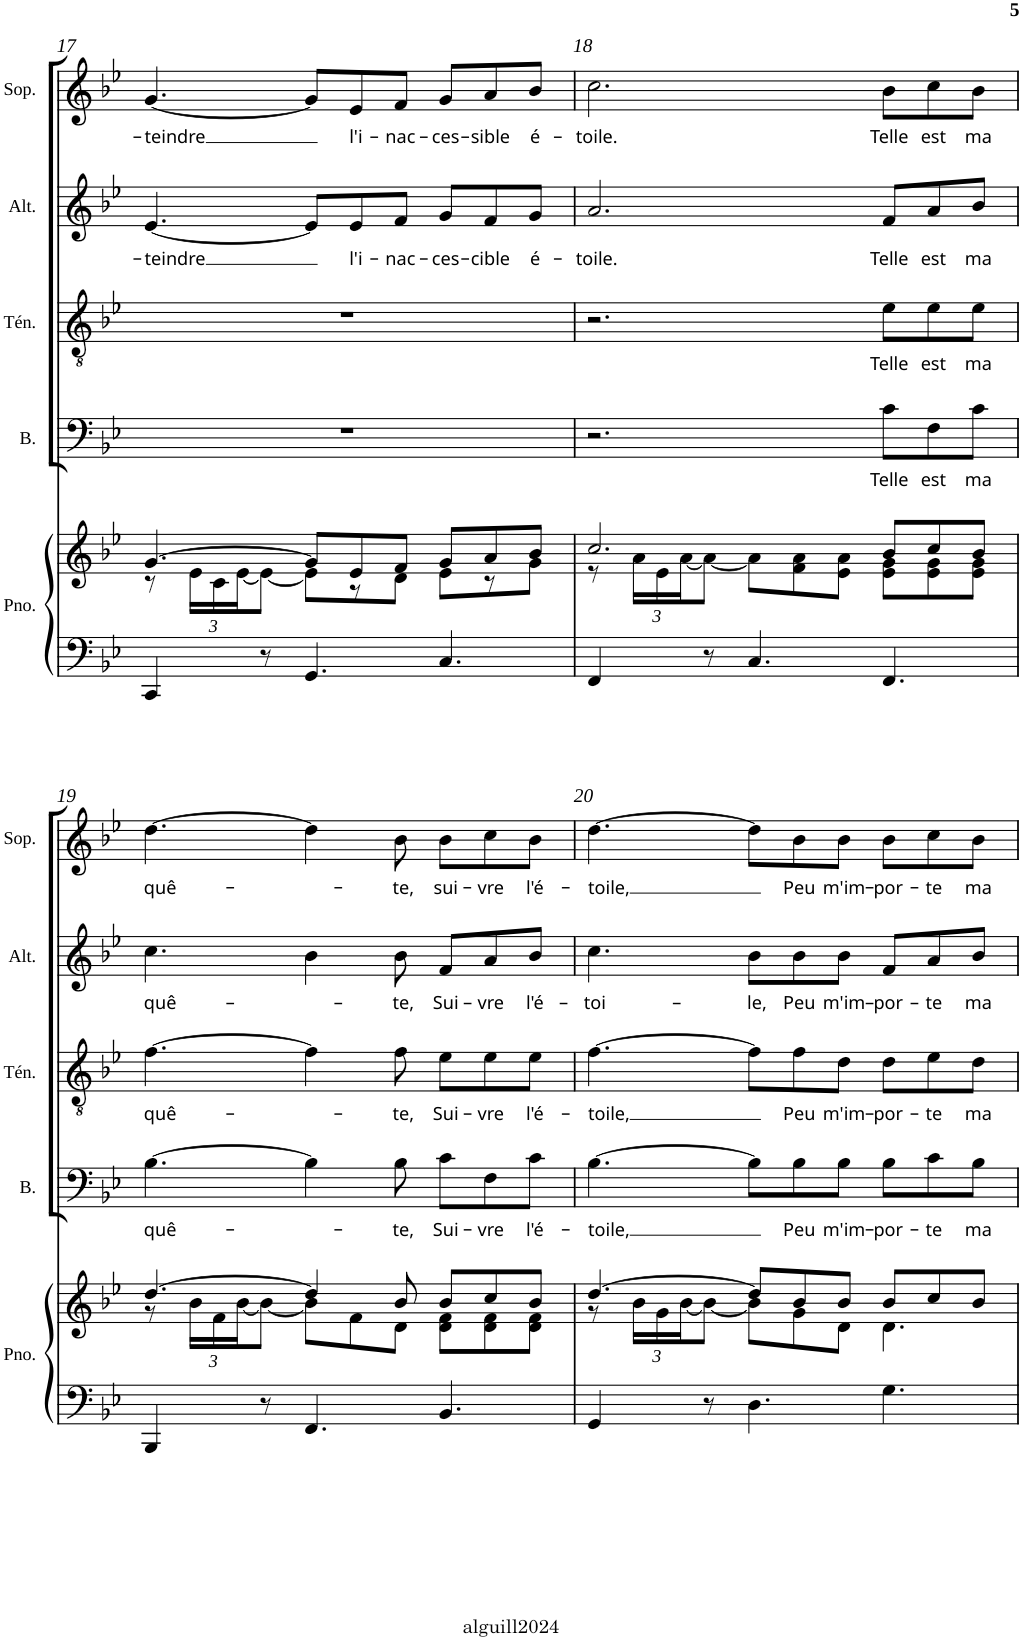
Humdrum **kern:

**kern	**kern	**kern	**text	**kern	**text	**kern	**text	**kern	**text
*part5	*part5	*part4	*part4	*part3	*part3	*part2	*part2	*part1	*part1
*staff6	*staff5	*staff4	*staff4	*staff3	*staff3	*staff2	*staff2	*staff1	*staff1
*I"Piano	*	*I"Basse	*	*I"Ténor	*	*I"Alto	*	*I"Soprano	*
*I'Pno.	*	*I'B.	*	*I'Tén.	*	*I'Alt.	*	*I'Sop.	*
!!LO:PB:g=z
*clefF4	*clefG2	*clefF4	*	*clefGv2	*	*clefG2	*	*clefG2	*
*k[b-e-]	*k[b-e-]	*k[b-e-]	*	*k[b-e-]	*	*k[b-e-]	*	*k[b-e-]	*
*B-:	*B-:	*B-:	*	*B-:	*	*B-:	*	*B-:	*
*M9/8	*M9/8	*M9/8	*	*M9/8	*	*M9/8	*	*M9/8	*
=17	=17	=17	=17	=17	=17	=17	=17	=17	=17
*	*^	*	*	*	*	*	*	*	*
!	!	!	!	!	!	!	!	!LO:LY:b	!	!LO:LY:b
4CC/	[>4.g/	8r	8%9r	.	8%9r	.	[4.e-/	-teindre	[4.g/	-teindre
*	*	*Xbrackettup	*	*	*	*	*	*	*	*
.	.	24e-\LL	.	.	.	.	.	.	.	.
.	.	24c\	.	.	.	.	.	.	.	.
.	.	[<24e-\J	.	.	.	.	.	.	.	.
8r	.	8e-\J_	.	.	.	.	.	.	.	.
4.GG/	8g/L]	8e-\L]	.	.	.	.	8e-/L]	.	8g/L]	.
!	!	!	!	!	!	!	!	!LO:LY:b	!	!LO:LY:b
.	8e-/	8r	.	.	.	.	8e-/	l'i-	8e-/	l'i-
!	!	!	!	!	!	!	!	!LO:LY:b	!	!LO:LY:b
.	8f/J	8d\J	.	.	.	.	8f/J	-nac-	8f/J	-nac-
!	!	!	!	!	!	!	!	!LO:LY:b	!	!LO:LY:b
4.C/	8g/L	8e-\L	.	.	.	.	8g/L	-ces-	8g/L	-ces-
!	!	!	!	!	!	!	!	!LO:LY:b	!	!LO:LY:b
.	8a/	8r	.	.	.	.	8f/	-cible	8a/	-sible
!	!	!	!	!	!	!	!	!LO:LY:b	!	!LO:LY:b
.	8b-/J	8g\J	.	.	.	.	8g/J	é-	8b-/J	é-
=18	=18	=18	=18	=18	=18	=18	=18	=18	=18	=18
!	!	!	!	!	!	!	!	!LO:LY:b	!	!LO:LY:b
4FF/	2.cc/	8r	2.r	.	2.r	.	2.a/	-toile.	2.cc\	-toile.
.	.	24a\LL	.	.	.	.	.	.	.	.
.	.	24e-\	.	.	.	.	.	.	.	.
.	.	[<24a\J	.	.	.	.	.	.	.	.
8r	.	8a\J_	.	.	.	.	.	.	.	.
4.C/	.	8a\L]	.	.	.	.	.	.	.	.
.	.	8f\ 8a\	.	.	.	.	.	.	.	.
.	.	8e-\ 8a\J	.	.	.	.	.	.	.	.
!	!	!	!	!LO:LY:b	!	!LO:LY:b	!	!LO:LY:b	!	!LO:LY:b
4.FF/	8b-/L	8e-\ 8g\L	8c\L	Telle	8e-\L	Telle	8f/L	Telle	8b-\L	Telle
!	!	!	!	!LO:LY:b	!	!LO:LY:b	!	!LO:LY:b	!	!LO:LY:b
.	8cc/	8e-\ 8g\	8F\	est	8e-\	est	8a/	est	8cc\	est
!	!	!	!	!LO:LY:b	!	!LO:LY:b	!	!LO:LY:b	!	!LO:LY:b
.	8b-/J	8e-\ 8g\J	8c\J	ma	8e-\J	ma	8b-/J	ma	8b-\J	ma
!!LO:LB:g=z
=19	=19	=19	=19	=19	=19	=19	=19	=19	=19	=19
!	!	!	!	!LO:LY:b	!	!LO:LY:b	!	!LO:LY:b	!	!LO:LY:b
4BBB-/	[>4.dd/	8r	[4.B-\	quê-	[4.f\	quê-	4.cc\	quê-	[4.dd\	quê-
.	.	24b-\LL	.	.	.	.	.	.	.	.
.	.	24f\	.	.	.	.	.	.	.	.
.	.	[<24b-\J	.	.	.	.	.	.	.	.
8r	.	8b-\J_	.	.	.	.	.	.	.	.
4.FF/	4dd/]	8b-\L]	4B-\]	.	4f\]	.	4b-\	.	4dd\]	.
.	.	8f\	.	.	.	.	.	.	.	.
!	!	!	!	!LO:LY:b	!	!LO:LY:b	!	!LO:LY:b	!	!LO:LY:b
.	8b-/	8d\J	8B-\	-te,	8f\	-te,	8b-\	-te,	8b-\	-te,
!	!	!	!	!LO:LY:b	!	!LO:LY:b	!	!LO:LY:b	!	!LO:LY:b
4.BB-/	8b-/L	8d\ 8f\L	8c\L	Sui-	8e-\L	Sui-	8f/L	Sui-	8b-\L	sui-
!	!	!	!	!LO:LY:b	!	!LO:LY:b	!	!LO:LY:b	!	!LO:LY:b
.	8cc/	8d\ 8f\	8F\	-vre	8e-\	-vre	8a/	-vre	8cc\	-vre
!	!	!	!	!LO:LY:b	!	!LO:LY:b	!	!LO:LY:b	!	!LO:LY:b
.	8b-/J	8d\ 8f\J	8c\J	l'é-	8e-\J	l'é-	8b-/J	l'é-	8b-\J	l'é-
=20	=20	=20	=20	=20	=20	=20	=20	=20	=20	=20
!	!	!	!	!LO:LY:b	!	!LO:LY:b	!	!LO:LY:b	!	!LO:LY:b
4GG/	[>4.dd/	8r	[4.B-\	-toile,	[4.f\	-toile,	4.cc\	-toi-	[4.dd\	-toile,
.	.	24b-\LL	.	.	.	.	.	.	.	.
.	.	24g\	.	.	.	.	.	.	.	.
.	.	[<24b-\J	.	.	.	.	.	.	.	.
8r	.	8b-\J_	.	.	.	.	.	.	.	.
!	!	!	!	!	!	!	!	!LO:LY:b	!	!
4.D\	8dd/L]	8b-\L]	8B-\L]	.	8f\L]	.	8b-\L	-le,	8dd\L]	.
!	!	!	!	!LO:LY:b	!	!LO:LY:b	!	!LO:LY:b	!	!LO:LY:b
.	8b-/	8g\	8B-\	Peu	8f\	Peu	8b-\	Peu	8b-\	Peu
!	!	!	!	!LO:LY:b	!	!LO:LY:b	!	!LO:LY:b	!	!LO:LY:b
.	8b-/J	8d\J	8B-\J	m'im-	8d\J	m'im-	8b-\J	m'im-	8b-\J	m'im-
!	!	!	!	!LO:LY:b	!	!LO:LY:b	!	!LO:LY:b	!	!LO:LY:b
4.G\	8b-/L	4.d\	8B-\L	-por-	8d\L	-por-	8f/L	-por-	8b-\L	-por-
!	!	!	!	!LO:LY:b	!	!LO:LY:b	!	!LO:LY:b	!	!LO:LY:b
.	8cc/	.	8c\	-te	8e-\	-te	8a/	-te	8cc\	-te
!	!	!	!	!LO:LY:b	!	!LO:LY:b	!	!LO:LY:b	!	!LO:LY:b
.	8b-/J	.	8B-\J	ma	8d\J	ma	8b-/J	ma	8b-\J	ma
*	*v	*v	*	*	*	*	*	*	*	*
=	=	=	=	=	=	=	=	=	=
*-	*-	*-	*-	*-	*-	*-	*-	*-	*-
